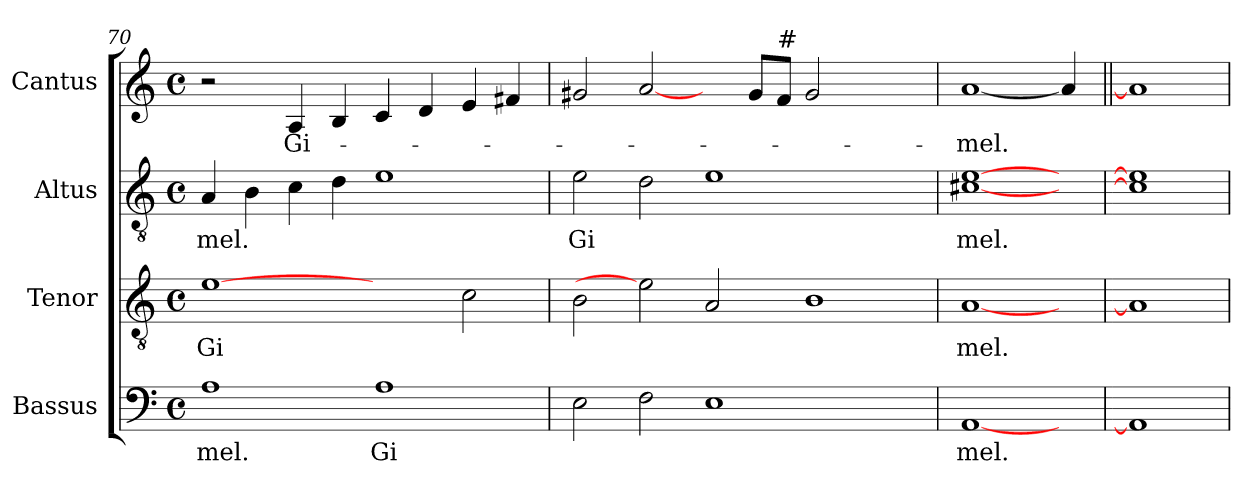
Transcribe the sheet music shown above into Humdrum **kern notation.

**kern	**text	**kern	**text	**kern	**text	**kern	**text
*part4	*part4	*part3	*part3	*part2	*part2	*part1	*part1
*staff4	*staff4	*staff3	*staff3	*staff2	*staff2	*staff1	*staff1
*I"Bassus	*	*I"Tenor	*	*I"Altus	*	*I"Cantus	*
!!LO:LB:g=z
*clefF4	*	*clefGv2	*	*clefGv2	*	*clefG2	*
*M4/4	*	*M4/4	*	*M4/4	*	*M4/4	*
*met(c)	*	*met(c)	*	*met(c)	*	*met(c)	*
=70	=70	=70	=70	=70	=70	=70	=70
!	!LO:LY:b:cj	!	!LO:LY:b:cj	!	!LO:LY:b	!	!
1A	-mel.	[1e	Gi	4A/	-mel.	2r	.
.	.	.	.	4B\	.	.	.
!	!	!	!	!	!	!	!LO:LY:b:cj
.	.	.	.	4c\	.	4A/	Gi-
.	.	.	.	4d\	.	4B/	.
!	!LO:LY:b:cj	!	!	!	!	!	!
1A	Gi	2ryy	.	1e	.	4c/	.
.	.	.	.	.	.	4d/	.
.	.	2c\	.	.	.	4e/	.
.	.	.	.	.	.	4f#X/	.
=71	=71	=71	=71	=71	=71	=71	=71
!	!	!	!	!	!LO:LY:b:cj	!	!
2E\	.	2B\	.	2e\	Gi	2g#X/	.
2F\	.	2e]	.	2d\	.	[2a/	.
1E	.	2A/	.	1e	.	4ryy	.
.	.	.	.	.	.	8g#/L	.
!	!	!	!	!	!	!LO:TX:a:t=#	!
.	.	.	.	.	.	8f/J	.
.	.	1B	.	.	.	2g#/	.
2ryy	.	.	.	2ryy	.	2ryy	.
=72	=72	=72	=72	=72	=72	=72	=72
!	!LO:LY:b:cj	!	!LO:LY:b:cj	!	!LO:LY:b:cj	!	!LO:LY:b:cj
[1AA	mel.	[1A	mel.	[1e [1c#X	mel.	[1a	-mel.
4ryy	.	4ryy	.	4ryy	.	4a/]	.
=73	=73||	=73	=73||	=73	=73||	=73||	=73||
1AA]	.	1A]	.	1e] 1c#]	.	1a]	.
=	=	=	=	=	=	=	=
*-	*-	*-	*-	*-	*-	*-	*-
